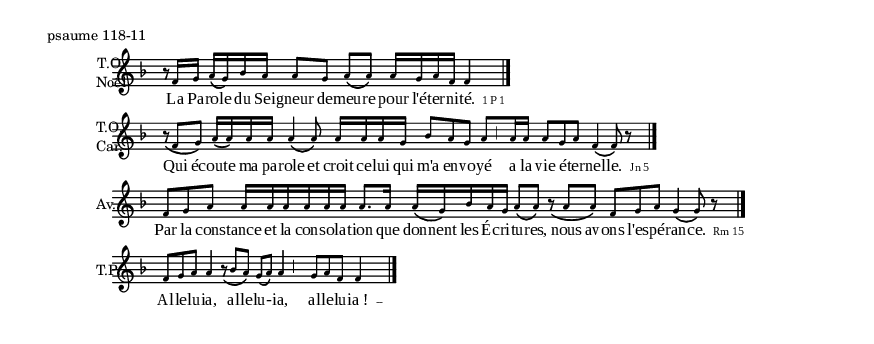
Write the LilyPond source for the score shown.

\version "2.10.0"
 \include "definitions.ly"
 \markup {psaume  118-11}


\relative a' { 
	\new Staff {
		\cadenzaOn
		\key f \major
		\set Staff.instrumentName = \markup{ \center-align { T.O. Noël } }
		
		r8 f16[ g] a[\( g\) bes a] a8[ g] a[\( a\)] a16[ g a f] f4

		
		
		\endBar
	}

	\addlyrics {
		La Pa -- ro -- le du Sei -- gneur de -- meu -- re pour l'é -- ter -- ni -- té.
 		\markup { \citation #"1 P 1" } }
	
	
}

\relative a' { 
	\new Staff {
		\cadenzaOn
		\key f \major
		\set Staff.instrumentName = \markup{ \center-align { T.O. Car. } }
		\times 2/3 { r8_\( f[ g]\) }
		a16[\( a\) a a]
		\times 2/3 { a4\( a8\) }
		a16[ a a g]
		\times 2/3 { bes8[ a g] }
		\times 2/3 { a8[\cesure \pespace a16 a] }
		\times 2/3 { a8[ g a] }
		f4\( f8\) r8
		
		
		\endBar
	}

	\addlyrics {
		Qui éc -- ou -- te ma pa -- role et croit ce -- lui qui m'a en -- vo -- yé a la vie é -- ter -- nel -- le.
 		\markup { \citation #"Jn 5" } }
	
	
}

\relative a' { 
	\new Staff {
		\cadenzaOn
		\key f \major
		\set Staff.instrumentName = \markup{ \center-align { Av. } }
		\times 2/3 { f8[ g a] }
		\times 2/5 {a16[a a a a a]}
		a8.[ a16]
		\times 2/5 {a16[\( g\) bes a g]}
		a8[\( a\)]
		\times 2/3 { r8_\( a[ a]\) }
		\times 2/3 { f8[ g a] } 
		g4\( g8\) r8
		\endBar
	}

	\addlyrics {
		Par la cons -- tance et la con -- so -- lat -- ion que don -- nent les Éc -- ri -- tu -- res, nous av -- ons l'es -- pé -- ran -- ce.
 		\markup { \citation #"Rm 15" } }
	
	
}
\relative a' { 
	\new Staff {
		\cadenzaOn
		\key f \major
		\set Staff.instrumentName = \markup{ \center-align { T.P. } }
		
		\times 2/3 {f8[ g a]} a4 
		\pespace
		\times 2/3 { r8_\( bes[ a\)] } g[\( a\)] a4
		\cesure \pespace \times 2/3 {g8[ a f]} f4

		
		
		\endBar
	}

	\addlyrics {
		Al -- le -- lu -- ia, al -- le -- lu -- - -- ia, al -- le -- lu -- "ia !"
 		\markup { \citation #"--" } }
	
	
}

